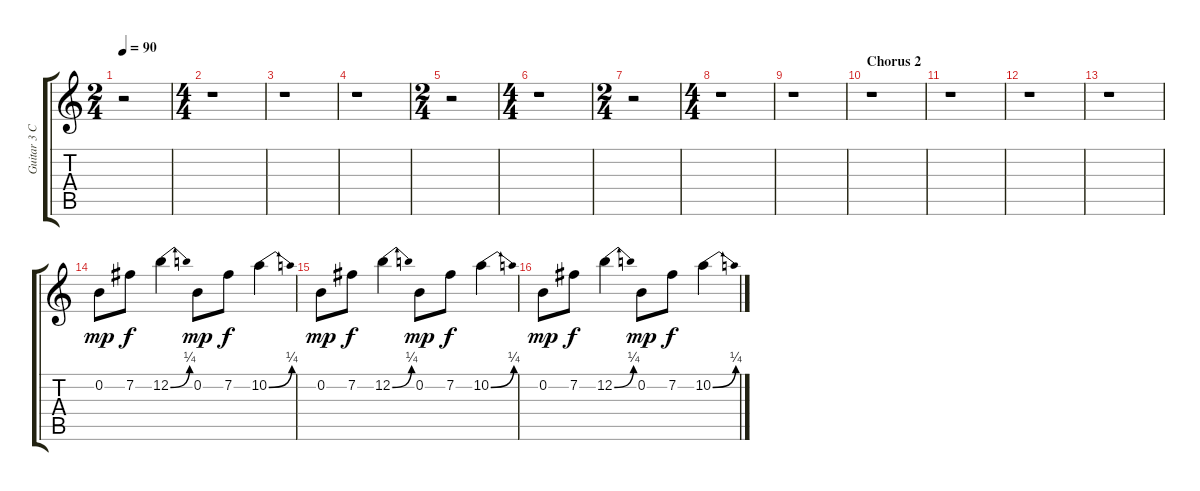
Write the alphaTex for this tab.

\track ("Guitar 3 Clean" "Guitar 3 C") {instrument electricguitarclean}
\staff {score tabs}
\tuning (E4 B3 G3 D3 A2 E2) {hide}
\ts (2 4)
\tempo 90
\clef g2
\ks c
r.2{dy f} |
\ts (4 4)
r.1 |
r.1 |
r.1 |
\ts (2 4)
r.2 |
\ts (4 4)
r.1 |
\ts (2 4)
r.2 |
\ts (4 4)
r.1 |
r.1 |
\section ("" "Chorus 2")
r.1 |
r.1 |
r.1 |
r.1 |
0.2.8{dy mp} 7.2.8{dy f} 12.2{be (bend 0 0 60 1)}.4 0.2.8{dy mp} 7.2.8{dy f} 10.2{be (bend 0 0 60 1)}.4 |
0.2.8{dy mp} 7.2.8{dy f} 12.2{be (bend 0 0 60 1)}.4 0.2.8{dy mp} 7.2.8{dy f} 10.2{be (bend 0 0 60 1)}.4 |
0.2.8{dy mp} 7.2.8{dy f} 12.2{be (bend 0 0 60 1)}.4 0.2.8{dy mp} 7.2.8{dy f} 10.2{be (bend 0 0 60 1)}.4
